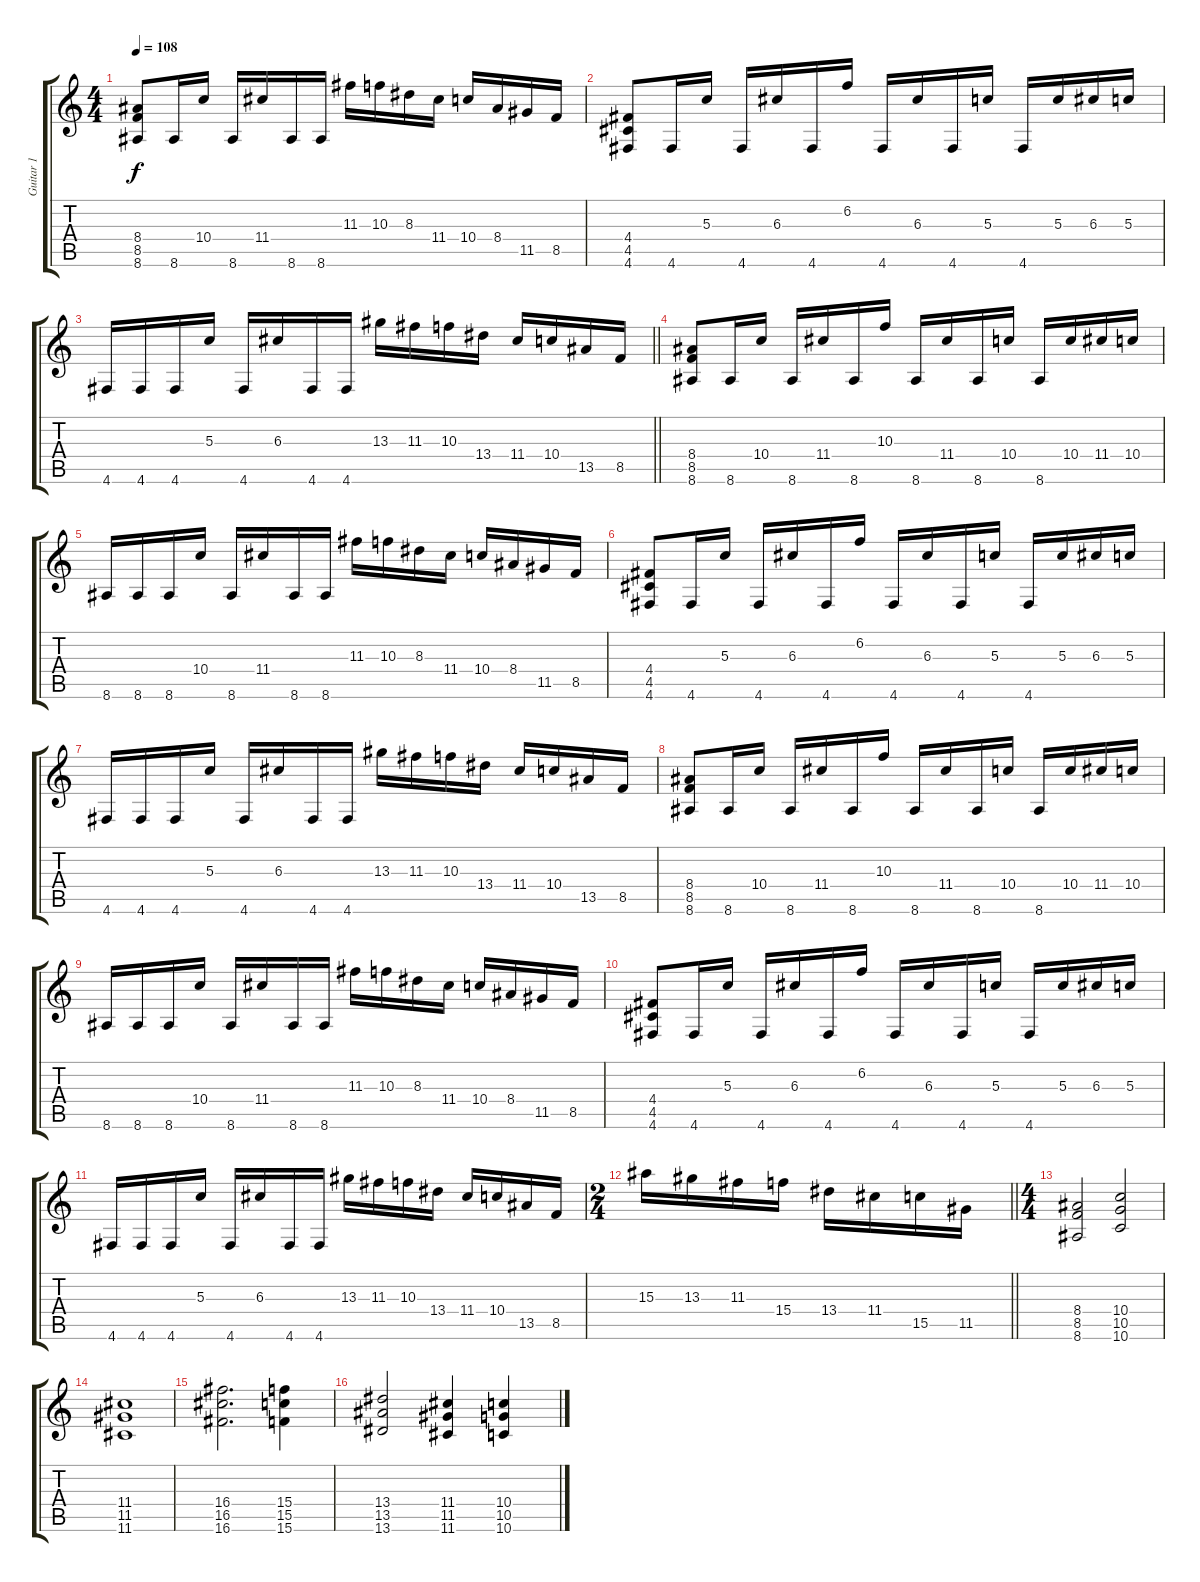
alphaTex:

\track ("Guitar 1" "Guitar 1") {instrument distortionguitar}
\staff {score tabs}
\tuning (E4 B3 G3 D3 A2 D2) {hide}
\ts (4 4)
\tempo 108
\clef g2
\ks c
(8.4 8.5 8.6).8{dy f} 8.6.16 10.4.16 8.6.16 11.4.16 8.6.16 8.6.16 11.3.16 10.3.16 8.3.16 11.4.16 10.4.16 8.4.16 11.5.16 8.5.16 |
(4.4 4.5 4.6).8 4.6.16 5.3.16 4.6.16 6.3.16 4.6.16 6.2.16 4.6.16 6.3.16 4.6.16 5.3.16 4.6.16 5.3.16 6.3.16 5.3.16 |
\barLineRight lightlight
4.6.16 4.6.16 4.6.16 5.3.16 4.6.16 6.3.16 4.6.16 4.6.16 13.3.16 11.3.16 10.3.16 13.4.16 11.4.16 10.4.16 13.5.16 8.5.16 |
\section ("" "")
(8.4 8.5 8.6).8 8.6.16 10.4.16 8.6.16 11.4.16 8.6.16 10.3.16 8.6.16 11.4.16 8.6.16 10.4.16 8.6.16 10.4.16 11.4.16 10.4.16 |
8.6.16 8.6.16 8.6.16 10.4.16 8.6.16 11.4.16 8.6.16 8.6.16 11.3.16 10.3.16 8.3.16 11.4.16 10.4.16 8.4.16 11.5.16 8.5.16 |
(4.4 4.5 4.6).8 4.6.16 5.3.16 4.6.16 6.3.16 4.6.16 6.2.16 4.6.16 6.3.16 4.6.16 5.3.16 4.6.16 5.3.16 6.3.16 5.3.16 |
4.6.16 4.6.16 4.6.16 5.3.16 4.6.16 6.3.16 4.6.16 4.6.16 13.3.16 11.3.16 10.3.16 13.4.16 11.4.16 10.4.16 13.5.16 8.5.16 |
(8.4 8.5 8.6).8 8.6.16 10.4.16 8.6.16 11.4.16 8.6.16 10.3.16 8.6.16 11.4.16 8.6.16 10.4.16 8.6.16 10.4.16 11.4.16 10.4.16 |
8.6.16 8.6.16 8.6.16 10.4.16 8.6.16 11.4.16 8.6.16 8.6.16 11.3.16 10.3.16 8.3.16 11.4.16 10.4.16 8.4.16 11.5.16 8.5.16 |
(4.4 4.5 4.6).8 4.6.16 5.3.16 4.6.16 6.3.16 4.6.16 6.2.16 4.6.16 6.3.16 4.6.16 5.3.16 4.6.16 5.3.16 6.3.16 5.3.16 |
4.6.16 4.6.16 4.6.16 5.3.16 4.6.16 6.3.16 4.6.16 4.6.16 13.3.16 11.3.16 10.3.16 13.4.16 11.4.16 10.4.16 13.5.16 8.5.16 |
\ts (2 4)
\barLineRight lightlight
15.3.16 13.3.16 11.3.16 15.4.16 13.4.16 11.4.16 15.5.16 11.5.16 |
\ts (4 4)
\section ("" "")
(8.4 8.5 8.6).2 (10.4 10.5 10.6).2 |
(11.4 11.5 11.6).1 |
(16.4 16.5 16.6).2{d} (15.4 15.5 15.6).4 |
(13.4 13.5 13.6).2 (11.4 11.5 11.6).4 (10.4 10.5 10.6).4
